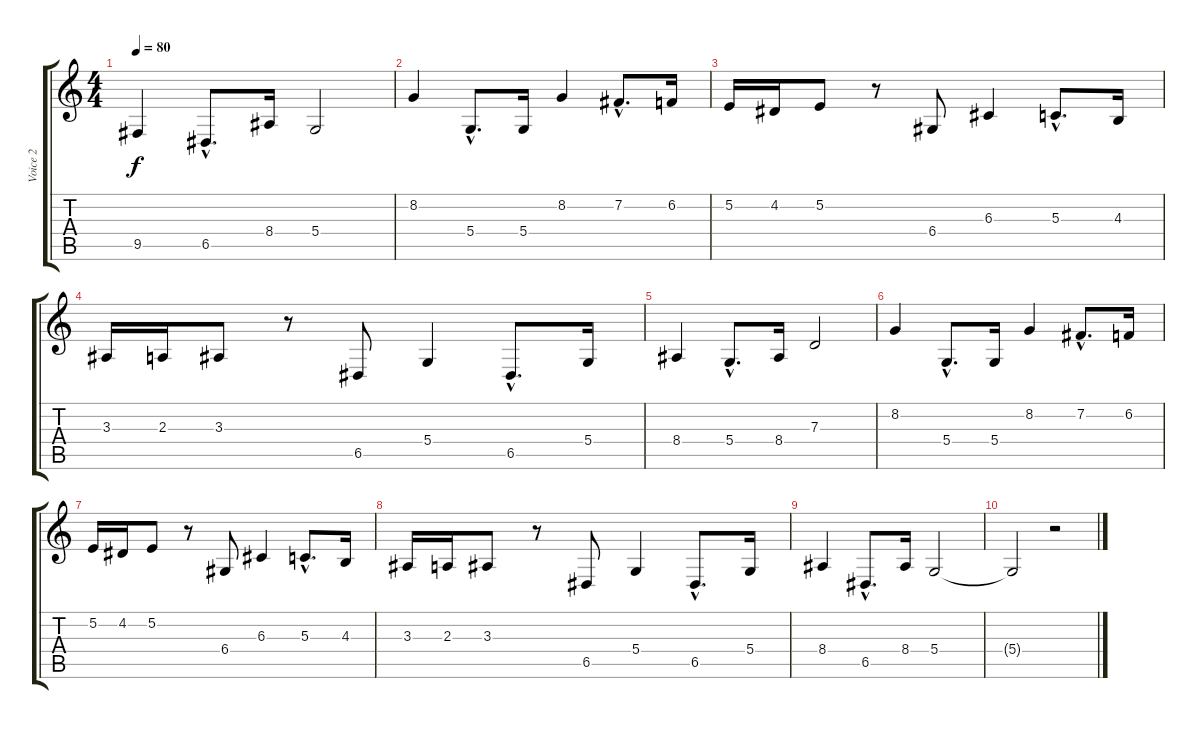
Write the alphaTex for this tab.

\track ("Voice 2" "Voice 2") {instrument choiraahs}
\staff {score tabs}
\tuning (E4 B3 G3 D3 A2 E2) {hide}
\ts (4 4)
\tempo 80
\clef g2
\ks c
9.5.4{dy f} 6.5{hac}.8{d} 8.4.16 5.4.2 |
8.2.4 5.4{hac}.8{d} 5.4.16 8.2.4 7.2{hac}.8{d} 6.2.16 |
5.2.16 4.2.16 5.2.8 r.8 6.4.8 6.3.4 5.3{hac}.8{d} 4.3.16 |
3.3.16 2.3.16 3.3.8 r.8 6.5.8 5.4.4 6.5{hac}.8{d} 5.4.16 |
8.4.4 5.4{hac}.8{d} 8.4.16 7.3.2 |
8.2.4 5.4{hac}.8{d} 5.4.16 8.2.4 7.2{hac}.8{d} 6.2.16 |
5.2.16 4.2.16 5.2.8 r.8 6.4.8 6.3.4 5.3{hac}.8{d} 4.3.16 |
3.3.16 2.3.16 3.3.8 r.8 6.5.8 5.4.4 6.5{hac}.8{d} 5.4.16 |
8.4.4 6.5{hac}.8{d} 8.4.16 5.4.2 |
5.4{t}.2{volume 13} r.2
